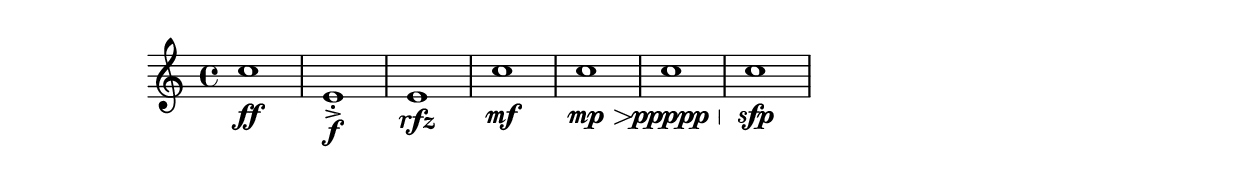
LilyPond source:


\version "2.14.0"

\header {texidoc = "Dynamic letters are kerned, and their weight
matches that of the hairpin signs.  The dynamic scripts should be
horizontally centered on the note head.  Scripts that should appear
closer to the note head (staccato, accent) are reckoned with.
"  }


\relative c'' {
  c1\ff
  e,-.-> \f
  e \rfz		      
  c' \mf
  c \mp \> 
  c\!\ppppp \< 
  c\sfp\!
}

